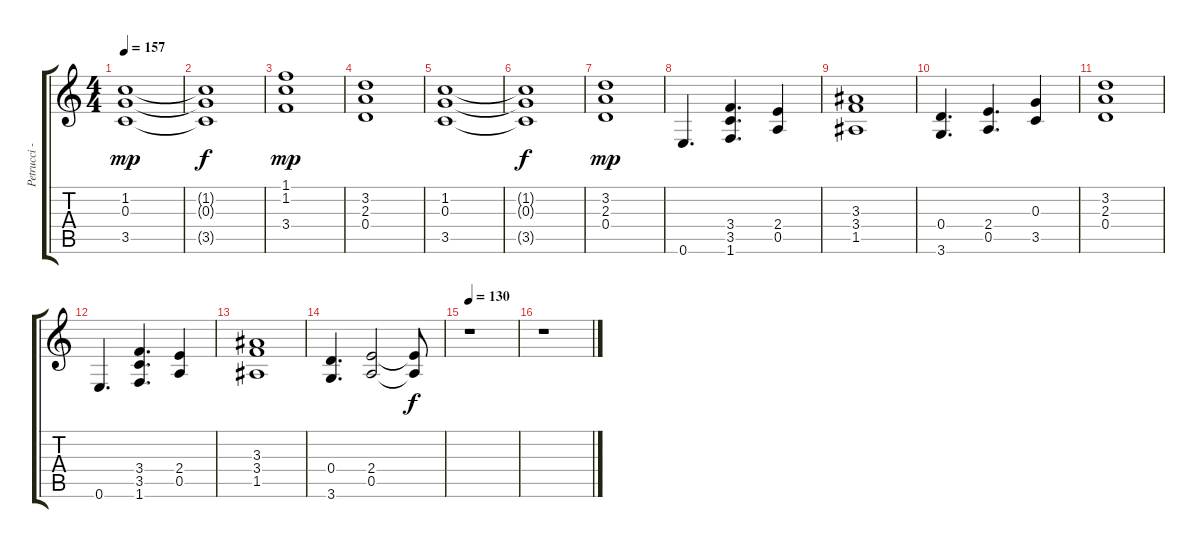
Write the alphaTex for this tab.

\track ("Petrucci -  SoloGuitar" "Petrucci -") {instrument distortionguitar}
\staff {score tabs}
\tuning (E4 B3 G3 D3 A2 E2) {hide}
\ts (4 4)
\tempo 157
\clef g2
\ks c
(1.2 0.3 3.5).1{dy mp} |
(1.2{t} 0.3{t} 3.5{t}).1{dy f} |
(1.1 1.2 3.4).1{dy mp} |
(3.2 2.3 0.4).1 |
(1.2 0.3 3.5).1 |
(1.2{t} 0.3{t} 3.5{t}).1{dy f} |
(3.2 2.3 0.4).1{dy mp} |
0.6.4{d} (3.4 3.5 1.6).4{d} (2.4 0.5).4 |
(3.3 3.4 1.5).1 |
(0.4 3.6).4{d} (2.4 0.5).4{d} (0.3 3.5).4 |
(3.2 2.3 0.4).1 |
0.6.4{d} (3.4 3.5 1.6).4{d} (2.4 0.5).4 |
(3.3 3.4 1.5).1 |
(0.4 3.6).4{d} (2.4 0.5).2 (2.4{t} 0.5{t}).8{dy f} |
\tempo 130
r.1 |
r.1
